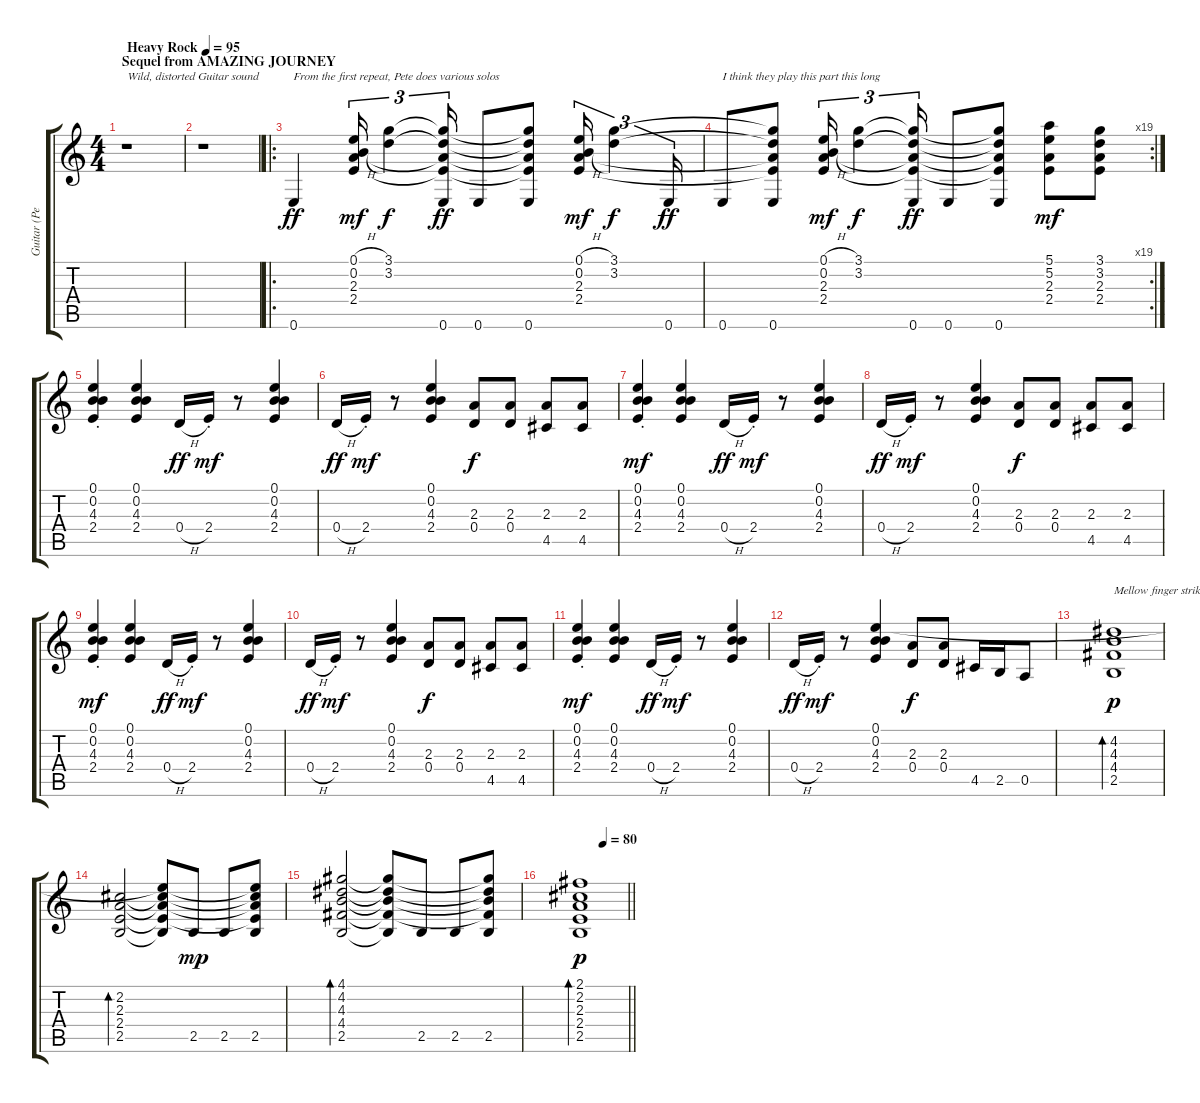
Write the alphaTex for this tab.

\track ("Guitar (Pete)" "Guitar (Pe") {instrument overdrivenguitar}
\staff {score tabs}
\tuning (E4 B3 G3 D3 A2 E2) {hide}
\ts (4 4)
\section ("" "Sequel from AMAZING JOURNEY")
\tempo (95 "Heavy Rock")
\clef g2
\ks c
r.1{txt "Wild, distorted Guitar sound" dy ff balance 5 instrument overdrivenguitar} |
r.1 |
\ro
0.6.4{txt "From the first repeat, Pete does various solos"} (0.1{h} 0.2{h} 2.3 2.4).16{tu (3 2) dy mf} (3.1 3.2).4{tu (3 2) dy f} (3.1{t} 3.2{t} 2.3{t} 2.4{t} 0.6).16{tu (3 2) dy ff} 0.6.8 (3.1{t} 3.2{t} 2.3{t} 2.4{t} 0.6).8 (0.1{h} 0.2{h} 2.3 2.4).16{tu (3 2) dy mf} (3.1 3.2).4{tu (3 2) dy f} 0.6.16{tu (3 2) dy ff} |
\rc 19
0.6.8{txt "I think they play this part this long"} (3.1{t} 3.2{t} 2.3{t} 2.4{t} 0.6).8 (0.1{h} 0.2{h} 2.3 2.4).16{tu (3 2) dy mf} (3.1 3.2).4{tu (3 2) dy f} (3.1{t} 3.2{t} 2.3{t} 2.4{t} 0.6).16{tu (3 2) dy ff} 0.6.8 (3.1{t} 3.2{t} 2.3{t} 2.4{t} 0.6).8 (5.1 5.2 2.3 2.4).8{dy mf} (3.1 3.2 2.3 2.4).8 |
(0.1{st} 0.2{st} 4.3{st} 2.4{st}).4 (0.1 0.2 4.3 2.4).4 0.4{h}.16{dy ff} 2.4{st}.16{dy mf} r.8 (0.1 0.2 4.3 2.4).4 |
0.4{h}.16{dy ff} 2.4{st}.16{dy mf} r.8 (0.1 0.2 4.3 2.4).4 (2.3 0.4).8{dy f} (2.3 0.4).8 (2.3 4.5).8 (2.3 4.5).8 |
(0.1{st} 0.2{st} 4.3{st} 2.4{st}).4{dy mf} (0.1 0.2 4.3 2.4).4 0.4{h}.16{dy ff} 2.4{st}.16{dy mf} r.8 (0.1 0.2 4.3 2.4).4 |
0.4{h}.16{dy ff} 2.4{st}.16{dy mf} r.8 (0.1 0.2 4.3 2.4).4 (2.3 0.4).8{dy f} (2.3 0.4).8 (2.3 4.5).8 (2.3 4.5).8 |
(0.1{st} 0.2{st} 4.3{st} 2.4{st}).4{dy mf} (0.1 0.2 4.3 2.4).4 0.4{h}.16{dy ff} 2.4{st}.16{dy mf} r.8 (0.1 0.2 4.3 2.4).4 |
0.4{h}.16{dy ff} 2.4{st}.16{dy mf} r.8 (0.1 0.2 4.3 2.4).4 (2.3 0.4).8{dy f} (2.3 0.4).8 (2.3 4.5).8 (2.3 4.5).8 |
(0.1{st} 0.2{st} 4.3{st} 2.4{st}).4{dy mf} (0.1 0.2 4.3 2.4).4 0.4{h}.16{dy ff} 2.4{st}.16{dy mf} r.8 (0.1 0.2 4.3 2.4).4 |
0.4{h}.16{dy ff} 2.4{st}.16{dy mf} r.8 (0.1 0.2 4.3 2.4).4 (2.3 0.4).8{dy f} (2.3 0.4).8 4.5.16 2.5.16 0.5.8 |
(4.2 4.3 4.4 2.5).1{bd 120 txt "Mellow finger strike" dy p balance 10} |
(2.2 2.3 2.4 2.5).2{bd 120} (0.1{t} 2.2{t} 2.3{t} 2.4{t} 2.5{t}).8 2.5.8{dy mp} 2.5.8 (0.1{t} 2.2{t} 2.3{t} 2.4{t} 2.5).8 |
(4.1 4.2 4.3 4.4 2.5).2{bd 120} (4.1{t} 4.2{t} 4.3{t} 4.4{t} 2.5{t}).8 2.5.8 2.5.8 (4.1{t} 4.2{t} 4.3{t} 4.4{t} 2.5).8 |
\tempo (80 0.5)
\barLineRight lightlight
(2.1 2.2 2.3 2.4 2.5).1{bd 120 dy p balance 16}
